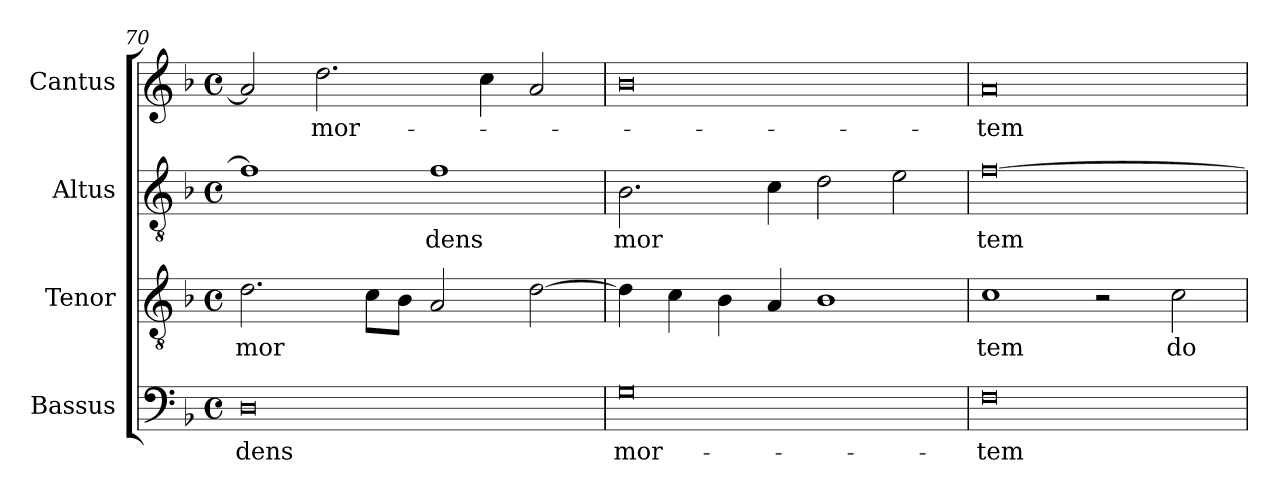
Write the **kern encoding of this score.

**kern	**text	**kern	**text	**kern	**text	**kern	**text
*part4	*part4	*part3	*part3	*part2	*part2	*part1	*part1
*staff4	*staff4	*staff3	*staff3	*staff2	*staff2	*staff1	*staff1
*I"Bassus	*	*I"Tenor	*	*I"Altus	*	*I"Cantus	*
*clefF4	*	*clefGv2	*	*clefGv2	*	*clefG2	*
*k[b-]	*	*k[b-]	*	*k[b-]	*	*k[b-]	*
*F:	*	*F:	*	*F:	*	*F:	*
*M4/4	*	*M4/4	*	*M4/4	*	*M4/4	*
*met(c)	*	*met(c)	*	*met(c)	*	*met(c)	*
=70	=70	=70	=70	=70	=70	=70	=70
!	!LO:LY:b:cj	!	!LO:LY:b	!	!	!	!
0D	-dens	2.d\	mor	1f]	.	2a/]	.
!	!	!	!	!	!	!	!LO:LY:b
.	.	.	.	.	.	2.dd\	mor-
.	.	8c\L	.	.	.	.	.
.	.	8B-\J	.	.	.	.	.
!	!	!	!	!	!LO:LY:b:cj	!	!
.	.	2A/	.	1f	dens	.	.
.	.	.	.	.	.	4cc\	.
.	.	[>2d\	.	.	.	2a/	.
=71	=71	=71	=71	=71	=71	=71	=71
!	!LO:LY:b:cj	!	!	!	!LO:LY:b	!	!
0G	mor-	4d\]	.	2.B-\	mor	0b-	.
.	.	4c\	.	.	.	.	.
.	.	4B-\	.	.	.	.	.
.	.	4A/	.	4c\	.	.	.
.	.	1B-	.	2d\	.	.	.
.	.	.	.	2e\	.	.	.
=72	=72	=72	=72	=72	=72	=72	=72
!	!LO:LY:b:cj	!	!LO:LY:b:cj	!	!LO:LY:b	!	!LO:LY:b:cj
0F	-tem	1c	tem	[>0f	tem	0a	-tem
.	.	2r	.	.	.	.	.
!	!	!	!LO:LY:b:cj	!	!	!	!
.	.	2c\	do	.	.	.	.
=	=	=	=	=	=	=	=
*-	*-	*-	*-	*-	*-	*-	*-
